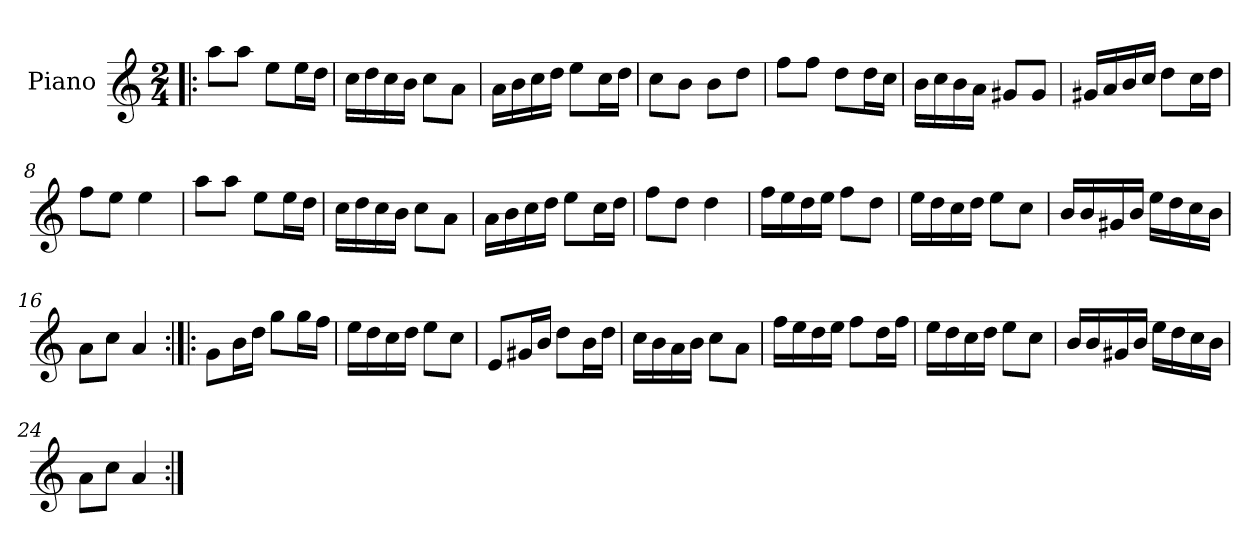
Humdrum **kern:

**kern
*part1
*staff1
*I"Piano
*I'Pno.
*clefG2
*k[]
*M2/4
=1!|:
8aa\L
8aa\J
8ee\L
16ee\L
16dd\JJ
=2
16cc\LL
16dd\
16cc\
16b\JJ
8cc\L
8a\J
=3
16a\LL
16b\
16cc\
16dd\JJ
8ee\L
16cc\L
16dd\JJ
=4
8cc\L
8b\J
8b\L
8dd\J
!!LO:LB:g=z
=5
8ff\L
8ff\J
8dd\L
16dd\L
16cc\JJ
=6
16b\LL
16cc\
16b\
16a\JJ
8g#X/L
8g#/J
=7
16g#X/LL
16a/
16b/
16cc/JJ
8dd\L
16cc\L
16dd\JJ
=8
8ff\L
8ee\J
4ee\
!!LO:LB:g=z
=9
8aa\L
8aa\J
8ee\L
16ee\L
16dd\JJ
=10
16cc\LL
16dd\
16cc\
16b\JJ
8cc\L
8a\J
=11
16a\LL
16b\
16cc\
16dd\JJ
8ee\L
16cc\L
16dd\JJ
=12
8ff\L
8dd\J
4dd\
!!LO:LB:g=z
=13
16ff\LL
16ee\
16dd\
16ee\JJ
8ff\L
8dd\J
=14
16ee\LL
16dd\
16cc\
16dd\JJ
8ee\L
8cc\J
=15
16b/LL
16b/
16g#X/
16b/JJ
16ee\LL
16dd\
16cc\
16b\JJ
=16
8a\L
8cc\J
4a/
!!LO:LB:g=z
=17:|!|:
8g\L
16b\L
16dd\JJ
8gg\L
16gg\L
16ff\JJ
=18
16ee\LL
16dd\
16cc\
16dd\JJ
8ee\L
8cc\J
=19
8e/L
16g#X/L
16b/JJ
8dd\L
16b\L
16dd\JJ
=20
16cc\LL
16b\
16a\
16b\JJ
8cc\L
8a\J
!!LO:LB:g=z
=21
16ff\LL
16ee\
16dd\
16ee\JJ
8ff\L
16dd\L
16ff\JJ
=22
16ee\LL
16dd\
16cc\
16dd\JJ
8ee\L
8cc\J
=23
16b/LL
16b/
16g#X/
16b/JJ
16ee\LL
16dd\
16cc\
16b\JJ
=24
8a\L
8cc\J
4a/
=:|!
*-
